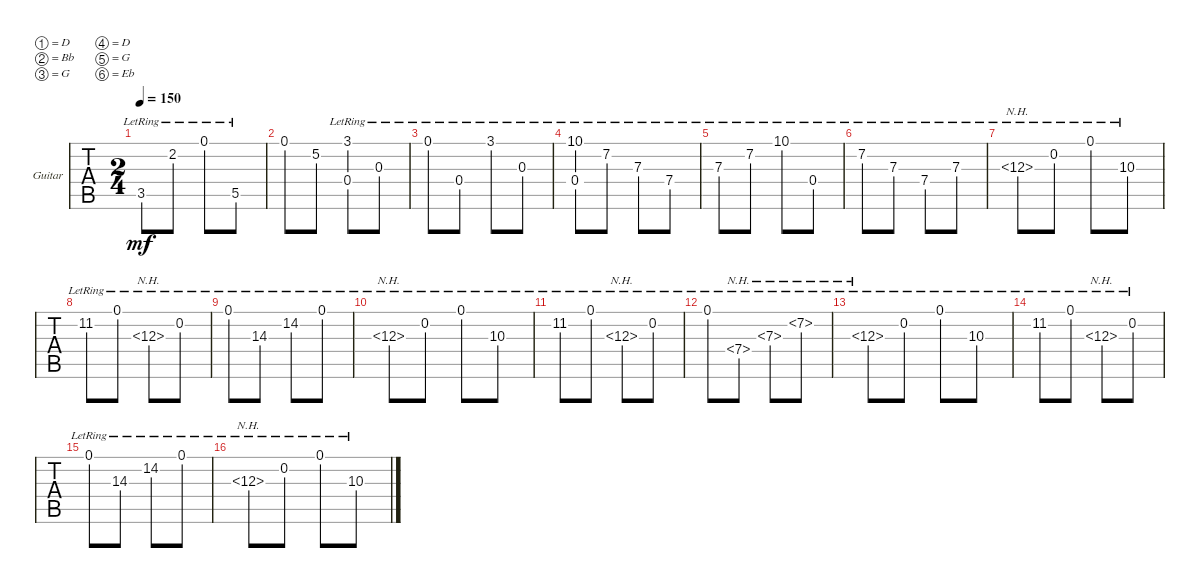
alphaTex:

\defaultSystemsLayout 4
\bracketExtendMode groupsimilarinstruments
\firstSystemTrackNameOrientation horizontal
\otherSystemsTrackNameOrientation horizontal
\track ("Guitar" "Guitar") {instrument electricguitarclean}
\staff {tabs}
\tuning (D4 Bb3 G3 D3 G2 Eb2)
\ts (2 4)
\tempo 150
\clef g2
\ks c
3.5{lr}.8{dy mf} 2.2{lr}.8 0.1{lr}.8 5.5{lr}.8 |
0.1.8 5.2.8 (3.1{lr} 0.4{lr}).8 0.3{lr}.8 |
0.1{lr}.8 0.4{lr}.8 3.1{lr}.8 0.3{lr}.8 |
(0.4{lr} 10.1{lr}).8 7.2{lr}.8 7.3{lr}.8 7.4{lr}.8 |
7.3{lr}.8 7.2{lr}.8 10.1{lr}.8 0.4{lr}.8 |
7.2{lr}.8 7.3{lr}.8 7.4{lr}.8 7.3{lr}.8 |
12.3{nh lr}.8 0.2{lr}.8 0.1{lr}.8 10.3{lr}.8 |
11.2{lr}.8 0.1{lr}.8 12.3{nh lr}.8 0.2{lr}.8 |
0.1{lr}.8 14.3{lr}.8 14.2{lr}.8 0.1{lr}.8 |
12.3{nh lr}.8 0.2{lr}.8 0.1{lr}.8 10.3{lr}.8 |
11.2{lr}.8 0.1{lr}.8 12.3{nh lr}.8 0.2{lr}.8 |
0.1{lr}.8 7.4{nh lr}.8 7.3{nh lr}.8 7.2{nh lr}.8 |
12.3{nh lr}.8 0.2{lr}.8 0.1{lr}.8 10.3{lr}.8 |
11.2{lr}.8 0.1{lr}.8 12.3{nh lr}.8 0.2{lr}.8 |
0.1{lr}.8 14.3{lr}.8 14.2{lr}.8 0.1{lr}.8 |
12.3{nh lr}.8 0.2{lr}.8 0.1{lr}.8 10.3{lr}.8
